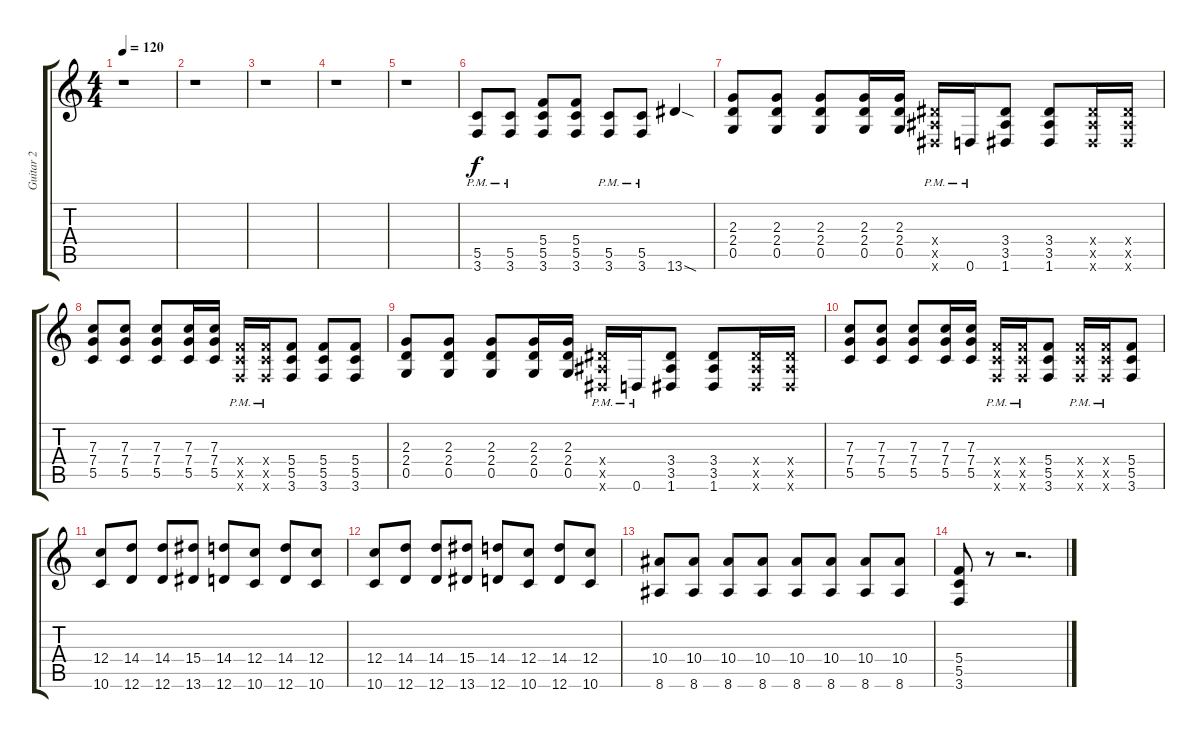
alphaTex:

\track ("Guitar 2" "Guitar 2") {instrument distortionguitar}
\staff {score tabs}
\tuning (D4 A3 F3 C3 G2 D2) {hide}
\ts (4 4)
\tempo 120
\clef g2
\ks c
r.1{dy f} |
r.1 |
r.1 |
r.1 |
r.1 |
(5.5{pm} 3.6{pm}).8 (5.5{pm} 3.6{pm}).8 (5.4 5.5 3.6).8 (5.4 5.5 3.6).8 (5.5{pm} 3.6{pm}).8 (5.5{pm} 3.6{pm}).8 13.6{sod}.4 |
(2.3 2.4 0.5).8 (2.3 2.4 0.5).8 (2.3 2.4 0.5).8 (2.3 2.4 0.5).16 (2.3 2.4 0.5).16 (3.4{pm x} 3.5{pm x} 1.6{pm x}).16 0.6{pm}.16 (3.4 3.5 1.6).8 (3.4 3.5 1.6).8 (3.4{x} 3.5{x} 1.6{x}).16 (3.4{x} 3.5{x} 1.6{x}).16 |
(7.3 7.4 5.5).8 (7.3 7.4 5.5).8 (7.3 7.4 5.5).8 (7.3 7.4 5.5).16 (7.3 7.4 5.5).16 (5.4{pm x} 5.5{pm x} 3.6{pm x}).16 (5.4{pm x} 5.5{pm x} 3.6{pm x}).16 (5.4 5.5 3.6).8 (5.4 5.5 3.6).8 (5.4 5.5 3.6).8 |
(2.3 2.4 0.5).8 (2.3 2.4 0.5).8 (2.3 2.4 0.5).8 (2.3 2.4 0.5).16 (2.3 2.4 0.5).16 (3.4{pm x} 3.5{pm x} 1.6{pm x}).16 0.6{pm}.16 (3.4 3.5 1.6).8 (3.4 3.5 1.6).8 (3.4{x} 3.5{x} 1.6{x}).16 (3.4{x} 3.5{x} 1.6{x}).16 |
(7.3 7.4 5.5).8 (7.3 7.4 5.5).8 (7.3 7.4 5.5).8 (7.3 7.4 5.5).16 (7.3 7.4 5.5).16 (5.4{pm x} 5.5{pm x} 3.6{pm x}).16 (5.4{pm x} 5.5{pm x} 3.6{pm x}).16 (5.4 5.5 3.6).8 (5.4{pm x} 5.5{pm x} 3.6{pm x}).16 (5.4{pm x} 5.5{pm x} 3.6{pm x}).16 (5.4 5.5 3.6).8 |
(12.4 10.6).8 (14.4 12.6).8 (14.4 12.6).8 (15.4 13.6).8 (14.4 12.6).8 (12.4 10.6).8 (14.4 12.6).8 (12.4 10.6).8 |
(12.4 10.6).8 (14.4 12.6).8 (14.4 12.6).8 (15.4 13.6).8 (14.4 12.6).8 (12.4 10.6).8 (14.4 12.6).8 (12.4 10.6).8 |
(10.4 8.6).8 (10.4 8.6).8 (10.4 8.6).8 (10.4 8.6).8 (10.4 8.6).8 (10.4 8.6).8 (10.4 8.6).8 (10.4 8.6).8 |
(5.4 5.5 3.6).8 r.8 r.2{d}
